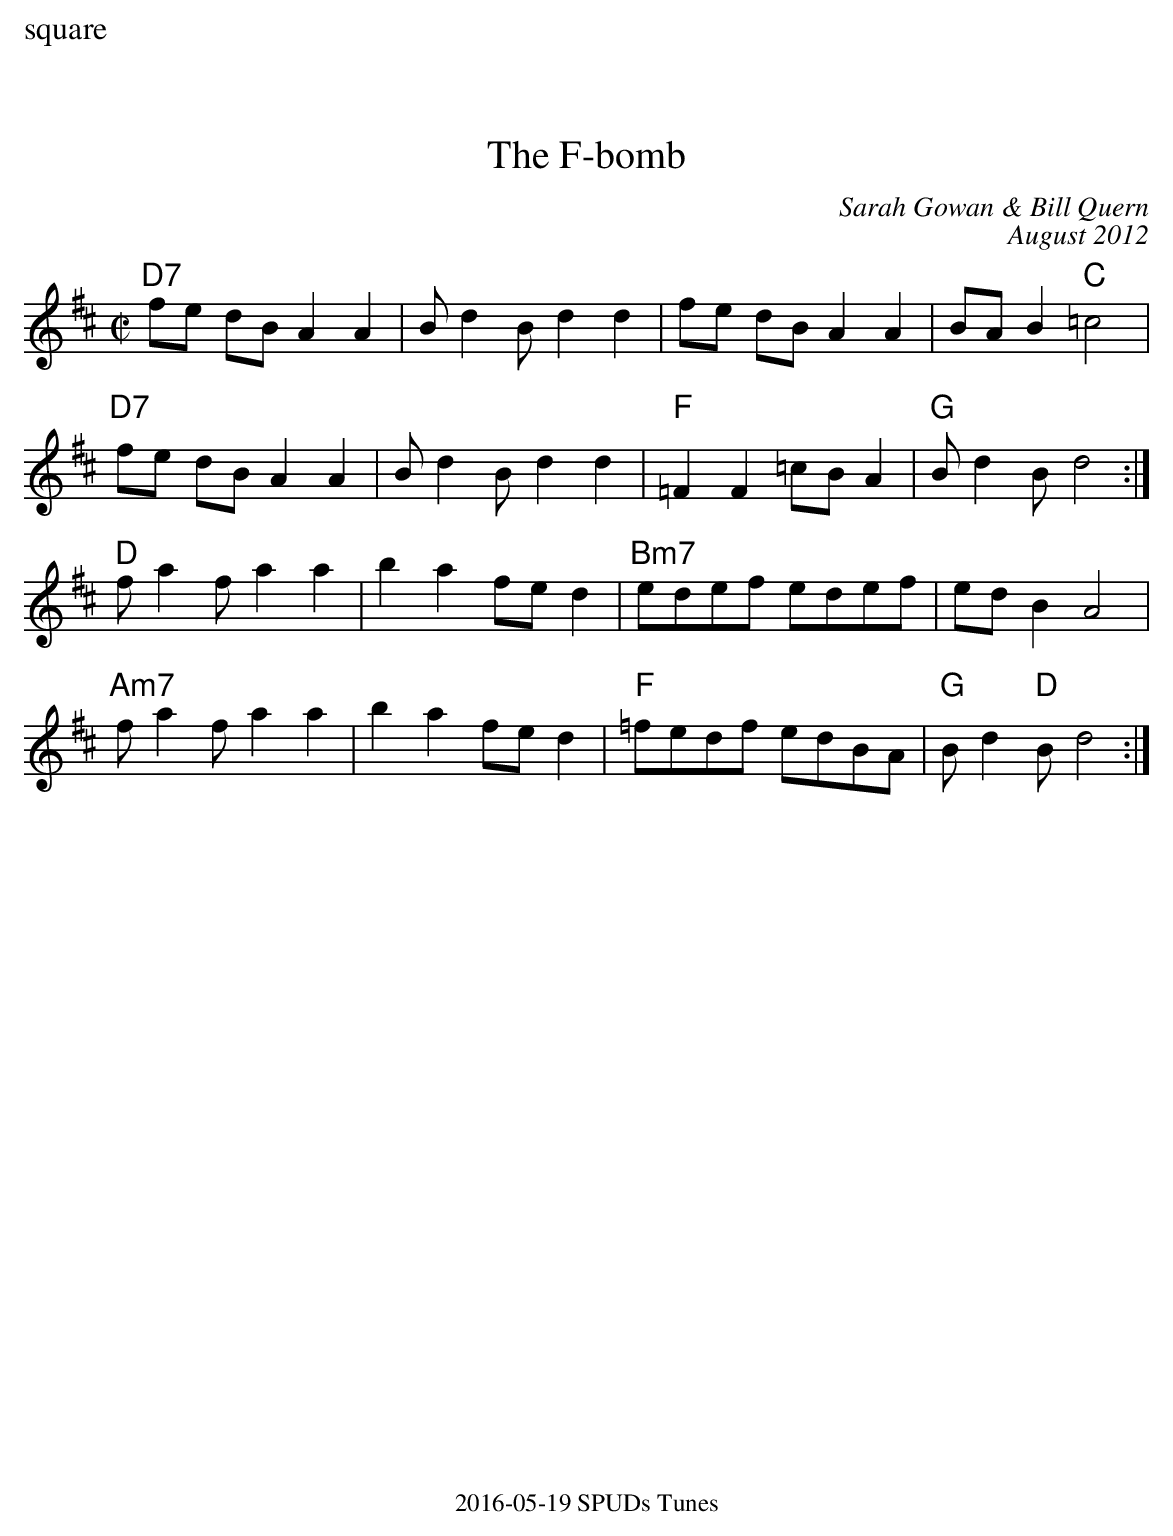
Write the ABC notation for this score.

X:1
%%text square
T:The F-bomb
C:Sarah Gowan & Bill Quern
C:August 2012
M:C|
L:1/8
K:D
"D7"fe dB A2A2|Bd2 Bd2d2|fe dBA2A2|BAB2"C"=c4|
"D7"fe dB A2A2|Bd2 Bd2d2|"F"=F2F2=cBA2|"G"Bd2 Bd4:|
"D"fa2fa2a2|b2a2 fed2|"Bm7"edef edef|edB2 A4|
"Am7"fa2fa2a2|b2a2 fed2|"F"=fedf edBA|"G"Bd2 "D"Bd4:|
